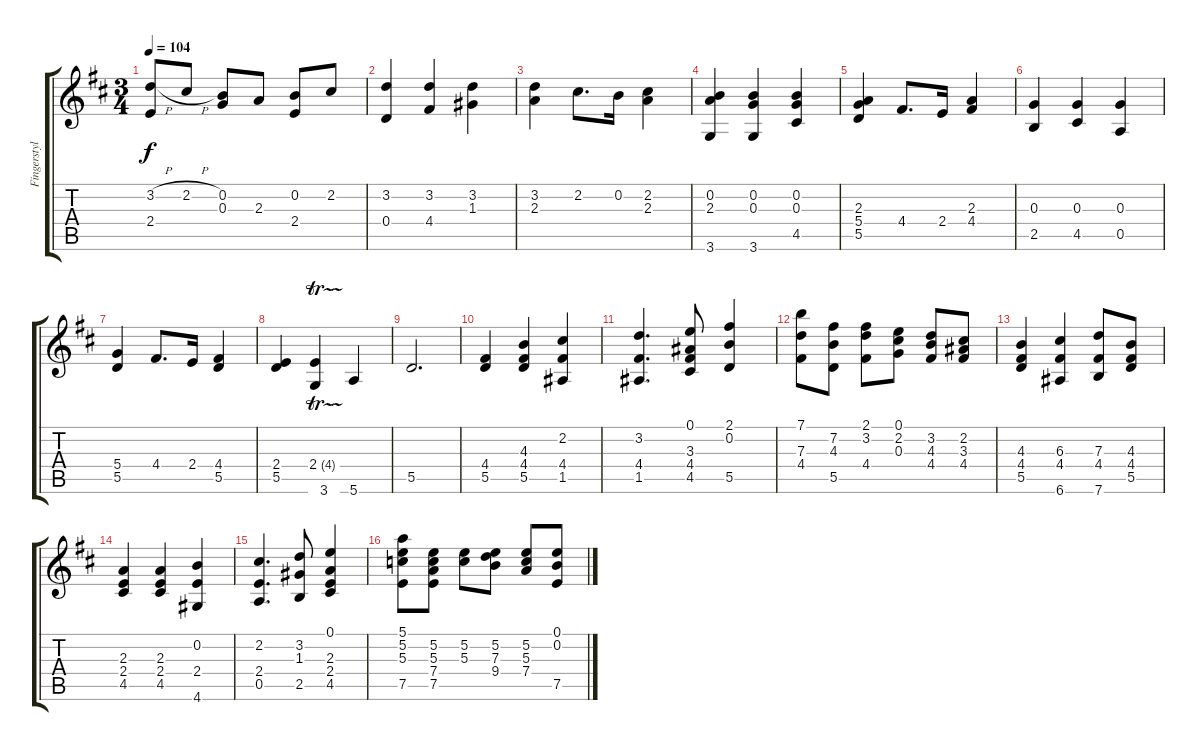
\track ("Fingerstyle guitar" "Fingerstyl") {instrument acousticguitarnylon}
\staff {score tabs}
\tuning (E4 B3 G3 D3 A2 E2) {hide}
\ts (3 4)
\tempo 104
\clef g2
\ks d
(3.2{h} 2.4).8{dy f} 2.2{h}.8 (0.2 0.3).8 2.3.8 (0.2 2.4).8 2.2.8 |
(3.2 0.4).4 (3.2 4.4).4 (3.2 1.3).4 |
(3.2 2.3).4 2.2.8{d} 0.2.16 (2.2 2.3).4 |
(0.2 2.3 3.6).4 (0.2 0.3 3.6).4 (0.2 0.3 4.5).4 |
(2.3 5.4 5.5).4 4.4.8{d} 2.4.16 (2.3 4.4).4 |
(0.3 2.5).4 (0.3 4.5).4 (0.3 0.5).4 |
(5.4 5.5).4 4.4.8{d} 2.4.16 (4.4 5.5).4 |
(2.4 5.5).4 (2.4{tr (4 32)} 3.6).4 5.6.4 |
5.5.2{d} |
(4.4 5.5).4 (4.3 4.4 5.5).4 (2.2 4.4 1.5).4 |
(3.2 4.4 1.5).4{d} (0.1 3.3 4.4 4.5).8 (2.1 0.2 5.5).4 |
(7.1 7.3 4.4).8 (7.2 4.3 5.5).8 (2.1 3.2 4.4).8 (0.1 2.2 0.3).8 (3.2 4.3 4.4).8 (2.2 3.3 4.4).8 |
(4.3 4.4 5.5).4 (6.3 4.4 6.6).4 (7.3 4.4 7.6).8 (4.3 4.4 5.5).8 |
(2.3 2.4 4.5).4 (2.3 2.4 4.5).4 (0.2 2.4 4.6).4 |
(2.2 2.4 0.5).4{d} (3.2 1.3 2.5).8 (0.1 2.3 2.4 4.5).4 |
(5.1 5.2 5.3 7.5).8 (5.2 5.3 7.4 7.5).8 (5.2 5.3).8 (5.2 7.3 9.4).8 (5.2 5.3 7.4).8 (0.1 0.2 7.5).8
